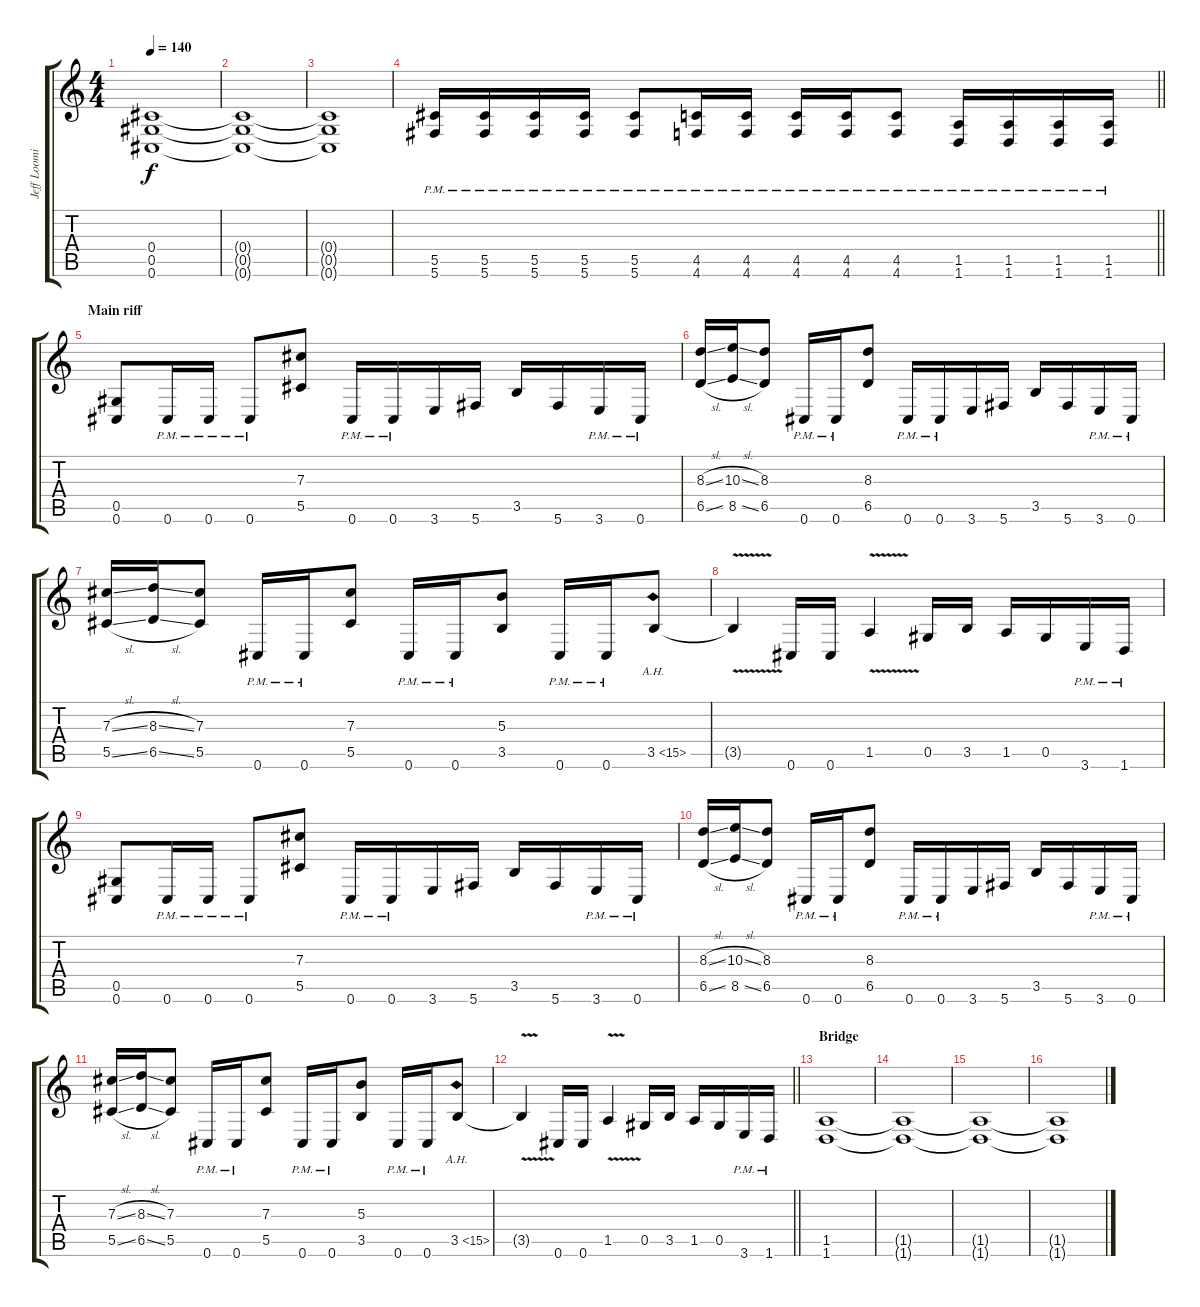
\track ("Jeff Loomis Gtr 2" "Jeff Loomi") {instrument distortionguitar}
\staff {score tabs}
\tuning (Eb4 Bb3 Gb3 Db3 Ab2 Db2) {hide}
\ts (4 4)
\tempo 140
\clef g2
\ks c
(0.4 0.5 0.6).1{dy f} |
(0.4{t} 0.5{t} 0.6{t}).1 |
(0.4{t} 0.5{t} 0.6{t}).1 |
\barLineRight lightlight
(5.5{pm} 5.6{pm}).16 (5.5{pm} 5.6{pm}).16 (5.5{pm} 5.6{pm}).16 (5.5{pm} 5.6{pm}).16 (5.5{pm} 5.6{pm}).8 (4.5{pm} 4.6{pm}).16 (4.5{pm} 4.6{pm}).16 (4.5{pm} 4.6{pm}).16 (4.5{pm} 4.6{pm}).16 (4.5{pm} 4.6{pm}).8 (1.5{pm} 1.6{pm}).16 (1.5{pm} 1.6{pm}).16 (1.5{pm} 1.6{pm}).16 (1.5{pm} 1.6{pm}).16 |
\section ("" "Main riff")
(0.5 0.6).8 0.6{pm}.16 0.6{pm}.16 0.6{pm}.8 (7.3 5.5).8 0.6{pm}.16 0.6{pm}.16 3.6.16 5.6.16 3.5.16 5.6.16 3.6{pm}.16 0.6{pm}.16 |
(8.3{sl} 6.5{sl}).16 (10.3{sl} 8.5{sl}).16 (8.3 6.5).8 0.6{pm}.16 0.6{pm}.16 (8.3 6.5).8 0.6{pm}.16 0.6{pm}.16 3.6.16 5.6.16 3.5.16 5.6.16 3.6{pm}.16 0.6{pm}.16 |
(7.3{sl} 5.5{sl}).16 (8.3{sl} 6.5{sl}).16 (7.3 5.5).8 0.6{pm}.16 0.6{pm}.16 (7.3 5.5).8 0.6{pm}.16 0.6{pm}.16 (5.3 3.5).8 0.6{pm}.16 0.6{pm}.16 3.5{ah 12}.8 |
3.5{v t}.4 0.6.16 0.6.16 1.5{v}.4 0.5.16 3.5.16 1.5.16 0.5.16 3.6{pm}.16 1.6{pm}.16 |
(0.5 0.6).8 0.6{pm}.16 0.6{pm}.16 0.6{pm}.8 (7.3 5.5).8 0.6{pm}.16 0.6{pm}.16 3.6.16 5.6.16 3.5.16 5.6.16 3.6{pm}.16 0.6{pm}.16 |
(8.3{sl} 6.5{sl}).16 (10.3{sl} 8.5{sl}).16 (8.3 6.5).8 0.6{pm}.16 0.6{pm}.16 (8.3 6.5).8 0.6{pm}.16 0.6{pm}.16 3.6.16 5.6.16 3.5.16 5.6.16 3.6{pm}.16 0.6{pm}.16 |
(7.3{sl} 5.5{sl}).16 (8.3{sl} 6.5{sl}).16 (7.3 5.5).8 0.6{pm}.16 0.6{pm}.16 (7.3 5.5).8 0.6{pm}.16 0.6{pm}.16 (5.3 3.5).8 0.6{pm}.16 0.6{pm}.16 3.5{ah 12}.8 |
\barLineRight lightlight
3.5{v t}.4 0.6.16 0.6.16 1.5{v}.4 0.5.16 3.5.16 1.5.16 0.5.16 3.6{pm}.16 1.6{pm}.16 |
\section ("" "Bridge")
(1.5 1.6).1 |
(1.5{t} 1.6{t}).1{volume 0} |
(1.5{t} 1.6{t}).1 |
(1.5{t} 1.6{t}).1
